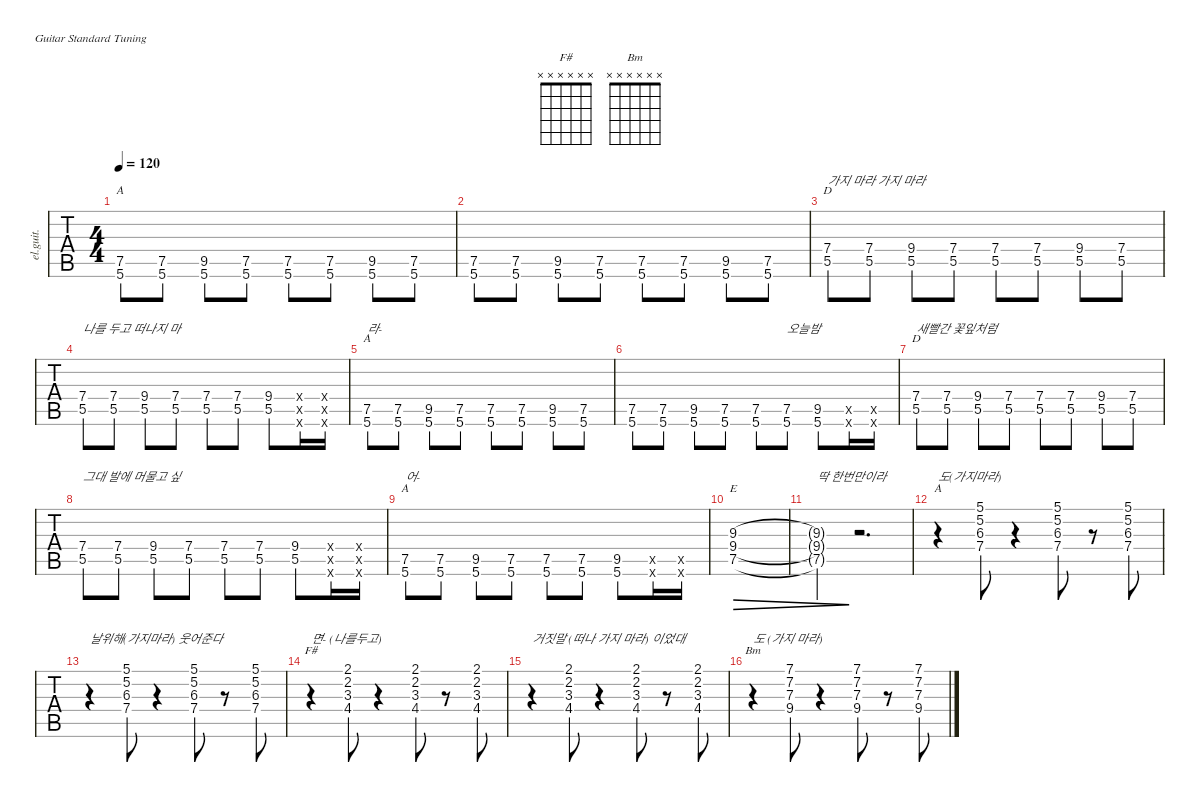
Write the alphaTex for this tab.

\defaultSystemsLayout 4
\hideDynamics
\bracketExtendMode nobrackets
\track ("Clean Guitar" "el.guit.") {instrument electricguitarclean}
\staff {tabs}
\tuning (E4 B3 G3 D3 A2 E2)
\chord ("A" x 2 2 2 0 x) {showdiagram false showfingering false barre (2 2)}
\chord ("D" 2 3 2 0 x x) {showdiagram false showfingering false barre 2}
\chord ("E" 0 0 1 2 2 0) {showdiagram false showfingering false}
\chord ("A" x x x x x 5) {showdiagram false showfingering false}
\chord ("F#" x x x x x x)
\chord ("Bm" x x x x x x)
\ts (4 4)
\tempo 120
\clef g2
\ks c
(7.5 5.6).8{ch "A" dy mf} (7.5 5.6).8 (9.5{acc #} 5.6).8 (7.5 5.6).8 (7.5 5.6).8 (7.5 5.6).8 (9.5{acc #} 5.6).8 (7.5 5.6).8 |
(7.5 5.6).8 (7.5 5.6).8 (9.5{acc #} 5.6).8 (7.5 5.6).8 (7.5 5.6).8 (7.5 5.6).8 (9.5{acc #} 5.6).8 (7.5 5.6).8 |
(7.4 5.5).8{ch "D" txt "가지 마라 가지 마라"} (7.4 5.5).8 (9.4 5.5).8 (7.4 5.5).8 (7.4 5.5).8 (7.4 5.5).8 (9.4 5.5).8 (7.4 5.5).8 |
(7.4 5.5).8{txt "나를 두고 떠나지 마"} (7.4 5.5).8 (9.4 5.5).8 (7.4 5.5).8 (7.4 5.5).8 (7.4 5.5).8 (9.4 5.5).8 (0.6{x} 0.4{x} 0.5{x}).16 (0.6{x} 0.5{x} 0.4{x}).16 |
(7.5 5.6).8{ch "A" txt "라-"} (7.5 5.6).8 (9.5{acc #} 5.6).8 (7.5 5.6).8 (7.5 5.6).8 (7.5 5.6).8 (9.5{acc #} 5.6).8 (7.5 5.6).8 |
(7.5 5.6).8 (7.5 5.6).8 (9.5{acc #} 5.6).8 (7.5 5.6).8 (5.6 7.5).8 (7.5 5.6).8{txt "오늘밤"} (9.5{acc #} 5.6).8 (0.5{x} 0.6{x}).16 (0.5{x} 0.6{x}).16 |
(7.4 5.5).8{ch "D" txt "새빨간 꽃잎처럼"} (7.4 5.5).8 (9.4 5.5).8 (7.4 5.5).8 (7.4 5.5).8 (7.4 5.5).8 (9.4 5.5).8 (7.4 5.5).8 |
(7.4 5.5).8{txt "그대 발에 머물고 싶"} (7.4 5.5).8 (9.4 5.5).8 (7.4 5.5).8 (7.4 5.5).8 (7.4 5.5).8 (9.4 5.5).8 (0.6{x} 0.4{x} 0.5{x}).16 (0.6{x} 0.5{x} 0.4{x}).16 |
(7.5 5.6).8{ch "A" txt "어-"} (7.5 5.6).8 (9.5{acc #} 5.6).8 (7.5 5.6).8 (7.5 5.6).8 (7.5 5.6).8 (9.5{acc #} 5.6).8 (0.5{x} 0.6{x}).16 (0.5{x} 0.6{x}).16 |
(9.3 9.4 7.5).1{ch "E" dec} |
(9.3{t} 9.4{t} 7.5{t}).4{txt "딱 한번만이라" dec} r.2{d} |
r.4{ch "A" txt "도(가지마라)"} (5.2 5.1 7.4 6.3{acc #}).8 r.4 (7.4 6.3{acc #} 5.2 5.1).8 r.8 (7.4 6.3{acc #} 5.2 5.1).8 |
r.4{txt "날위해(가지마라) 웃어준다"} (5.2 5.1 7.4 6.3{acc #}).8 r.4 (7.4 6.3{acc #} 5.2 5.1).8 r.8 (7.4 6.3{acc #} 5.2 5.1).8 |
r.4{ch "F#" txt "면- (나를두고)"} (2.2{acc #} 2.1{acc #} 4.4{acc #} 3.3{acc #}).8 r.4 (4.4{acc #} 3.3{acc #} 2.2{acc #} 2.1{acc #}).8 r.8 (4.4{acc #} 3.3{acc #} 2.2{acc #} 2.1{acc #}).8 |
r.4{txt "거짓말 (떠나 가지 마라) 이었대"} (2.2{acc #} 2.1{acc #} 4.4{acc #} 3.3{acc #}).8 r.4 (4.4{acc #} 3.3{acc #} 2.2{acc #} 2.1{acc #}).8 r.8 (4.4{acc #} 3.3{acc #} 2.2{acc #} 2.1{acc #}).8 |
r.4{ch "Bm" txt "도 (가지 마라)"} (7.2{acc #} 7.1 9.4 7.3).8 r.4 (9.4 7.3 7.2{acc #} 7.1).8 r.8 (9.4 7.3 7.2{acc #} 7.1).8
